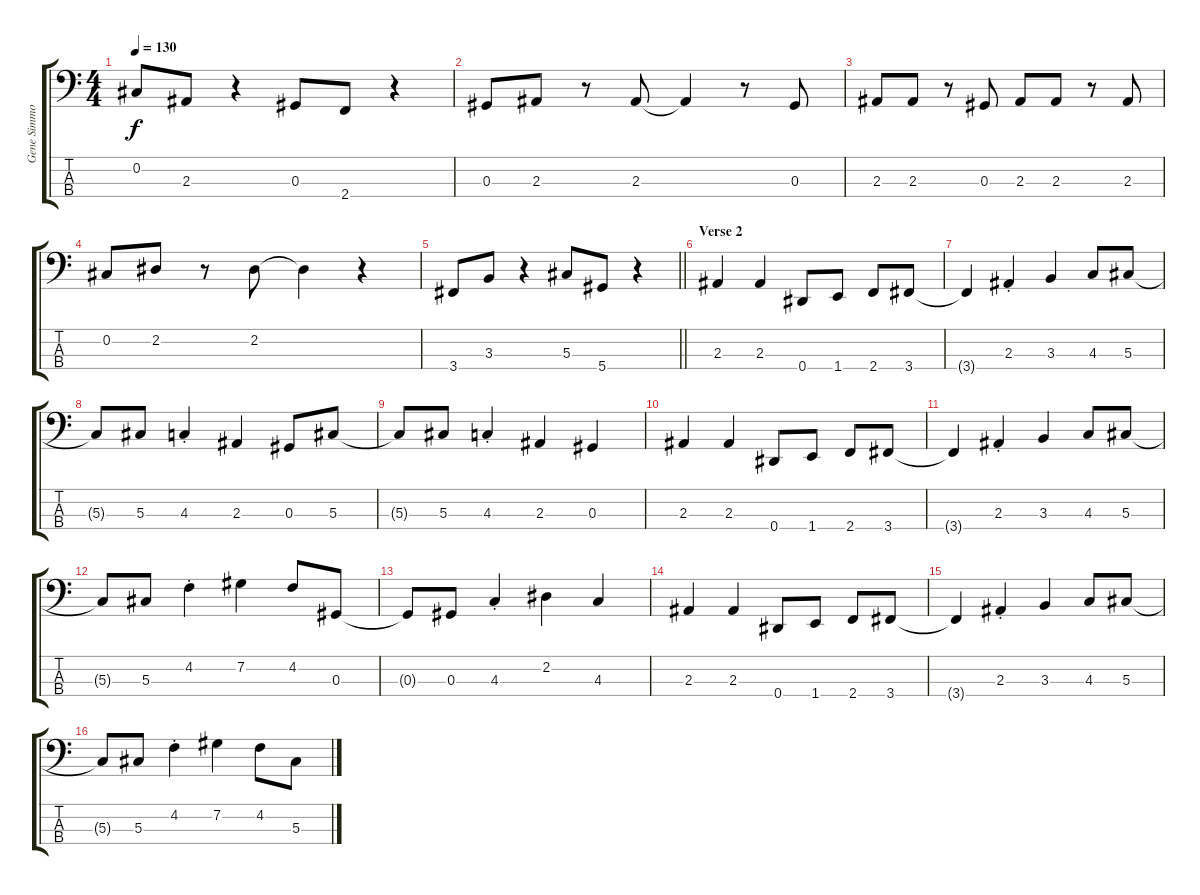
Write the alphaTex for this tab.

\track ("Gene Simmons" "Gene Simmo") {instrument electricbassfinger}
\staff {score tabs}
\tuning (Gb2 Db2 Ab1 Eb1) {hide}
\ts (4 4)
\tempo 130
\clef f4
\ks c
0.2.8{dy f} 2.3.8 r.4 0.3.8 2.4.8 r.4 |
0.3.8 2.3.8 r.8 2.3.8 2.3{t}.4 r.8 0.3.8 |
2.3.8 2.3.8 r.8 0.3.8 2.3.8 2.3.8 r.8 2.3.8 |
0.2.8 2.2.8 r.8 2.2.8 2.2{t}.4 r.4 |
\barLineRight lightlight
3.4.8 3.3.8 r.4 5.3.8 5.4.8 r.4 |
\section ("" "Verse 2")
2.3.4 2.3.4 0.4.8 1.4.8 2.4.8 3.4.8 |
3.4{t}.4 2.3{st}.4 3.3.4 4.3.8 5.3.8 |
5.3{t}.8 5.3.8 4.3{st}.4 2.3.4 0.3.8 5.3.8 |
5.3{t}.8 5.3.8 4.3{st}.4 2.3.4 0.3.4 |
2.3.4 2.3.4 0.4.8 1.4.8 2.4.8 3.4.8 |
3.4{t}.4 2.3{st}.4 3.3.4 4.3.8 5.3.8 |
5.3{t}.8 5.3.8 4.2{st}.4 7.2.4 4.2.8 0.3.8 |
0.3{t}.8 0.3.8 4.3{st}.4 2.2.4 4.3.4 |
2.3.4 2.3.4 0.4.8 1.4.8 2.4.8 3.4.8 |
3.4{t}.4 2.3{st}.4 3.3.4 4.3.8 5.3.8 |
5.3{t}.8 5.3.8 4.2{st}.4 7.2.4 4.2.8 5.3.8
